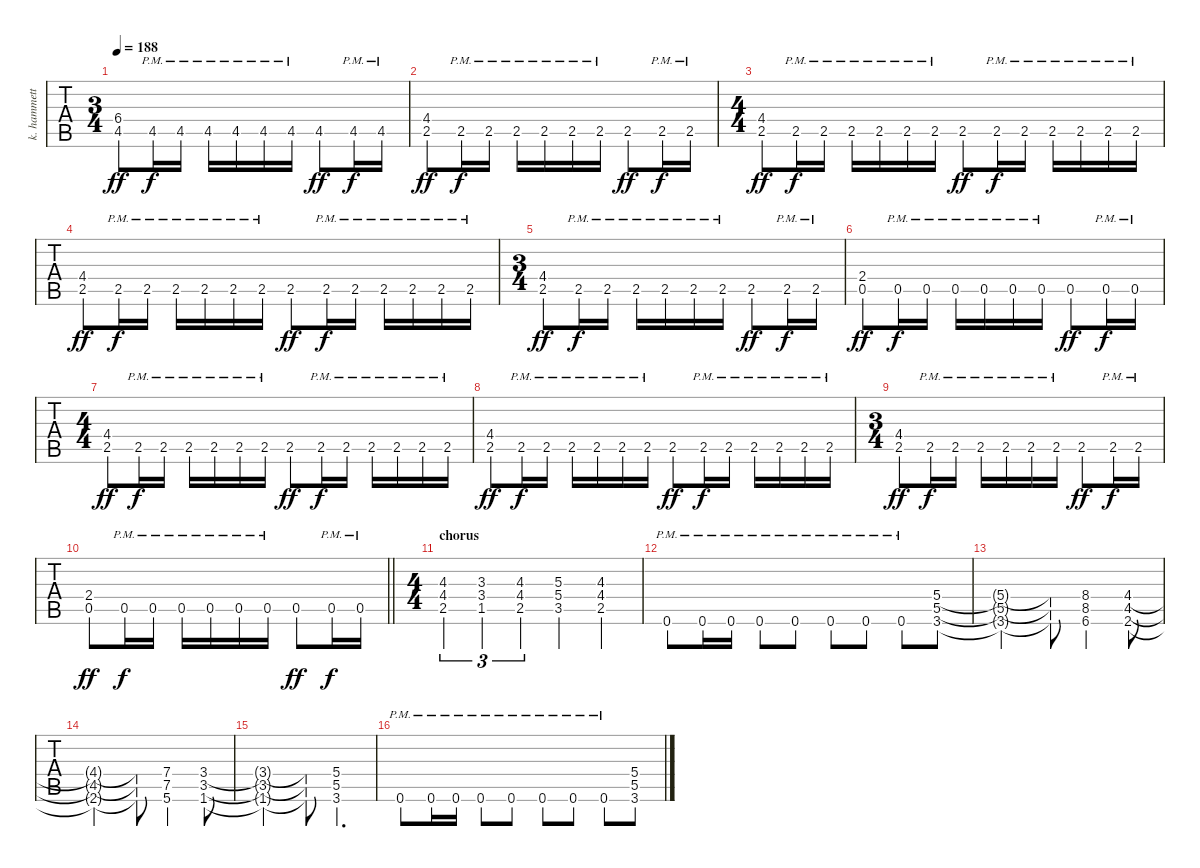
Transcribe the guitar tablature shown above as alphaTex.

\track ("k. hammett - rhythm guitar" "k. hammett") {instrument distortionguitar}
\staff {tabs}
\tuning (E4 B3 G3 D3 A2 E2) {hide}
\ts (3 4)
\tempo 188
\clef g2
\ks c
(6.4{ac} 4.5{ac}).8{dy ff} 4.5{pm}.16{dy f} 4.5{pm}.16 4.5{pm}.16 4.5{pm}.16 4.5{pm}.16 4.5{pm}.16 4.5{ac}.8{dy ff} 4.5{pm}.16{dy f} 4.5{pm}.16 |
(4.4{ac} 2.5{ac}).8{dy ff} 2.5{pm}.16{dy f} 2.5{pm}.16 2.5{pm}.16 2.5{pm}.16 2.5{pm}.16 2.5{pm}.16 2.5{ac}.8{dy ff} 2.5{pm}.16{dy f} 2.5{pm}.16 |
\ts (4 4)
(4.4{ac} 2.5{ac}).8{dy ff} 2.5{pm}.16{dy f} 2.5{pm}.16 2.5{pm}.16 2.5{pm}.16 2.5{pm}.16 2.5{pm}.16 2.5{ac}.8{dy ff} 2.5{pm}.16{dy f} 2.5{pm}.16 2.5{pm}.16 2.5{pm}.16 2.5{pm}.16 2.5{pm}.16 |
(4.4{ac} 2.5{ac}).8{dy ff} 2.5{pm}.16{dy f} 2.5{pm}.16 2.5{pm}.16 2.5{pm}.16 2.5{pm}.16 2.5{pm}.16 2.5{ac}.8{dy ff} 2.5{pm}.16{dy f} 2.5{pm}.16 2.5{pm}.16 2.5{pm}.16 2.5{pm}.16 2.5{pm}.16 |
\ts (3 4)
(4.4{ac} 2.5{ac}).8{dy ff} 2.5{pm}.16{dy f} 2.5{pm}.16 2.5{pm}.16 2.5{pm}.16 2.5{pm}.16 2.5{pm}.16 2.5{ac}.8{dy ff} 2.5{pm}.16{dy f} 2.5{pm}.16 |
(2.4{ac} 0.5{ac}).8{dy ff} 0.5{pm}.16{dy f} 0.5{pm}.16 0.5{pm}.16 0.5{pm}.16 0.5{pm}.16 0.5{pm}.16 0.5{ac}.8{dy ff} 0.5{pm}.16{dy f} 0.5{pm}.16 |
\ts (4 4)
(4.4{ac} 2.5{ac}).8{dy ff} 2.5{pm}.16{dy f} 2.5{pm}.16 2.5{pm}.16 2.5{pm}.16 2.5{pm}.16 2.5{pm}.16 2.5{ac}.8{dy ff} 2.5{pm}.16{dy f} 2.5{pm}.16 2.5{pm}.16 2.5{pm}.16 2.5{pm}.16 2.5{pm}.16 |
(4.4{ac} 2.5{ac}).8{dy ff} 2.5{pm}.16{dy f} 2.5{pm}.16 2.5{pm}.16 2.5{pm}.16 2.5{pm}.16 2.5{pm}.16 2.5{ac}.8{dy ff} 2.5{pm}.16{dy f} 2.5{pm}.16 2.5{pm}.16 2.5{pm}.16 2.5{pm}.16 2.5{pm}.16 |
\ts (3 4)
(4.4{ac} 2.5{ac}).8{dy ff} 2.5{pm}.16{dy f} 2.5{pm}.16 2.5{pm}.16 2.5{pm}.16 2.5{pm}.16 2.5{pm}.16 2.5{ac}.8{dy ff} 2.5{pm}.16{dy f} 2.5{pm}.16 |
\barLineRight lightlight
(2.4{ac} 0.5{ac}).8{dy ff} 0.5{pm}.16{dy f} 0.5{pm}.16 0.5{pm}.16 0.5{pm}.16 0.5{pm}.16 0.5{pm}.16 0.5{ac}.8{dy ff} 0.5{pm}.16{dy f} 0.5{pm}.16 |
\ts (4 4)
\section ("" "chorus")
(4.3 4.4 2.5).4{tu (3 2)} (3.3 3.4 1.5).4{tu (3 2)} (4.3 4.4 2.5).4{tu (3 2)} (5.3 5.4 3.5).4 (4.3 4.4 2.5).4 |
0.6{pm}.8 0.6{pm}.16 0.6{pm}.16 0.6{pm}.8 0.6{pm}.8 0.6{pm}.8 0.6{pm}.8 0.6{pm}.8 (5.4 5.5 3.6).8 |
(5.4{t} 5.5{t} 3.6{t}).2 (5.4{t} 5.5{t} 3.6{t}).8 (8.4 8.5 6.6).4 (4.4 4.5 2.6).8 |
(4.4{t} 4.5{t} 2.6{t}).2 (4.4{t} 4.5{t} 2.6{t}).8 (7.4 7.5 5.6).4 (3.4 3.5 1.6).8 |
(3.4{t} 3.5{t} 1.6{t}).2 (3.4{t} 3.5{t} 1.6{t}).8 (5.4 5.5 3.6).4{d} |
0.6{pm}.8 0.6{pm}.16 0.6{pm}.16 0.6{pm}.8 0.6{pm}.8 0.6{pm}.8 0.6{pm}.8 0.6{pm}.8 (5.4 5.5 3.6).8
